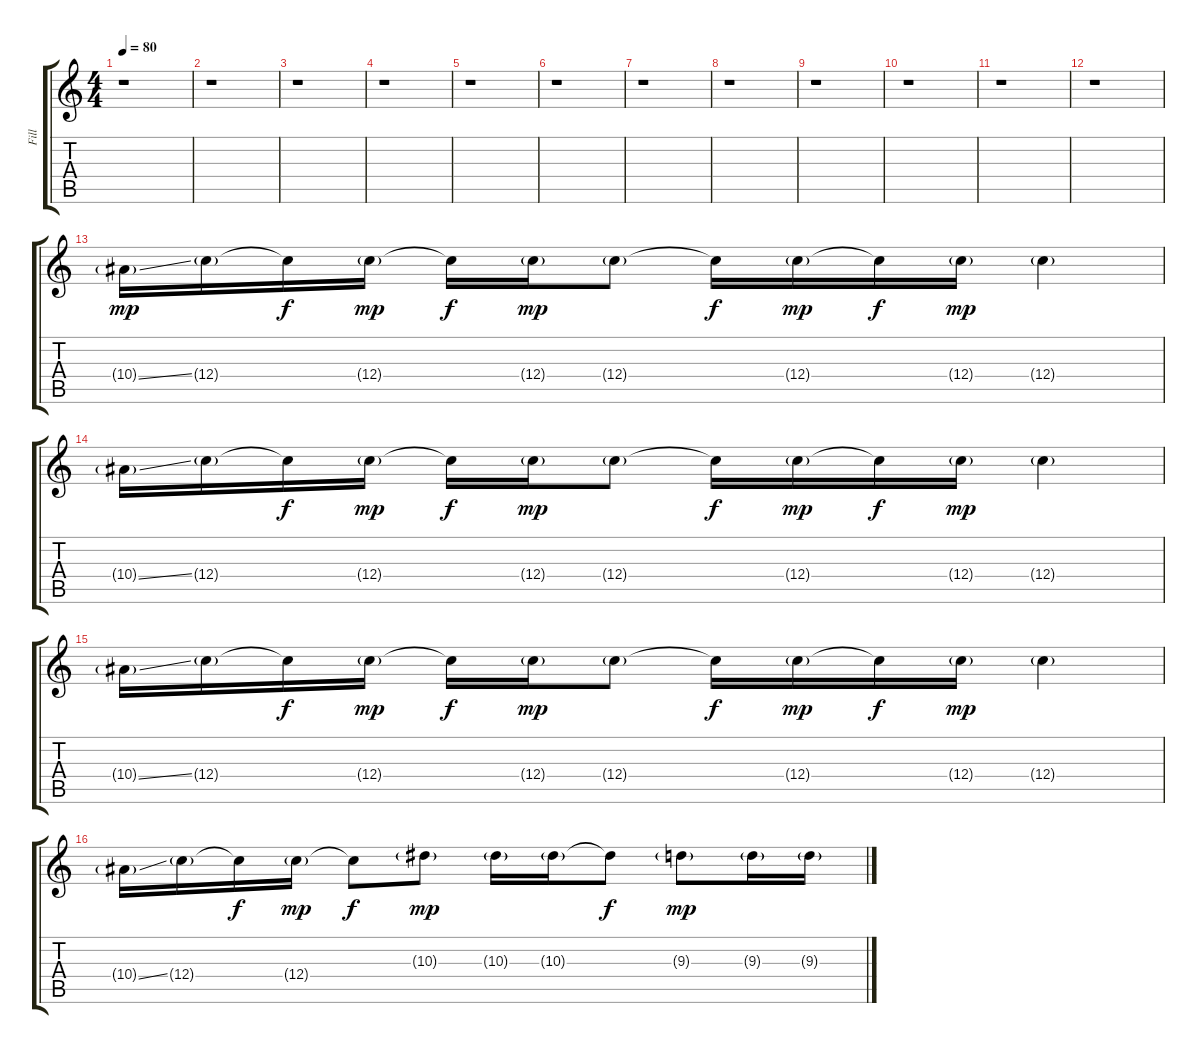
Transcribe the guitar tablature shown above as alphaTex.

\track ("Fill" "Fill") {instrument acousticguitarsteel}
\staff {score tabs}
\tuning (D4 A3 F3 C3 G2 C2) {hide}
\ts (4 4)
\tempo 80
\clef g2
\ks c
r.1{dy mp instrument acousticguitarsteel} |
r.1 |
r.1 |
r.1 |
r.1 |
r.1 |
r.1 |
r.1 |
r.1 |
r.1 |
r.1 |
r.1 |
10.4{ss g}.16 12.4{g}.16 12.4{t}.16{dy f} 12.4{g}.16{dy mp} 12.4{t}.16{dy f} 12.4{g}.16{dy mp} 12.4{g}.8 12.4{t}.16{dy f} 12.4{g}.16{dy mp} 12.4{t}.16{dy f} 12.4{g}.16{dy mp} 12.4{g}.4 |
10.4{ss g}.16 12.4{g}.16 12.4{t}.16{dy f} 12.4{g}.16{dy mp} 12.4{t}.16{dy f} 12.4{g}.16{dy mp} 12.4{g}.8 12.4{t}.16{dy f} 12.4{g}.16{dy mp} 12.4{t}.16{dy f} 12.4{g}.16{dy mp} 12.4{g}.4 |
10.4{ss g}.16 12.4{g}.16 12.4{t}.16{dy f} 12.4{g}.16{dy mp} 12.4{t}.16{dy f} 12.4{g}.16{dy mp} 12.4{g}.8 12.4{t}.16{dy f} 12.4{g}.16{dy mp} 12.4{t}.16{dy f} 12.4{g}.16{dy mp} 12.4{g}.4 |
10.4{ss g}.16 12.4{g}.16 12.4{t}.16{dy f} 12.4{g}.16{dy mp} 12.4{t}.8{dy f} 10.3{g}.8{dy mp} 10.3{g}.16 10.3{g}.16 10.3{t}.8{dy f} 9.3{g}.8{dy mp} 9.3{g}.16 9.3{g}.16
